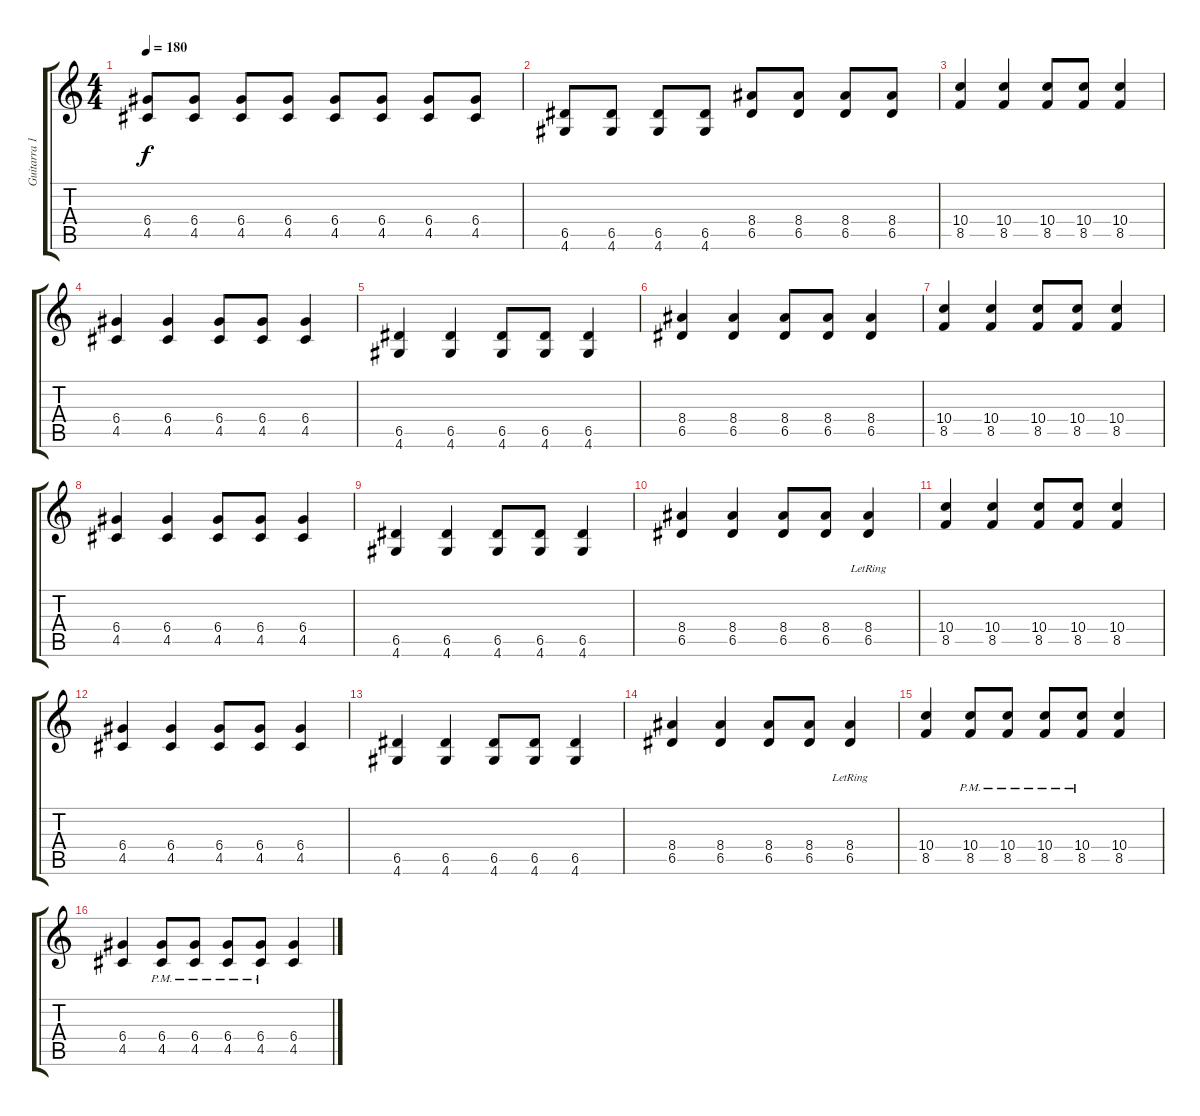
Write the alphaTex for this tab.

\track ("Guitarra 1" "Guitarra 1") {instrument distortionguitar}
\staff {score tabs}
\tuning (E4 B3 G3 D3 A2 E2) {hide}
\ts (4 4)
\tempo 180
\clef g2
\ks c
(6.4 4.5).8{dy f} (6.4 4.5).8 (6.4 4.5).8 (6.4 4.5).8 (6.4 4.5).8 (6.4 4.5).8 (6.4 4.5).8 (6.4 4.5).8 |
(6.5 4.6).8 (6.5 4.6).8 (6.5 4.6).8 (6.5 4.6).8 (8.4 6.5).8 (8.4 6.5).8 (8.4 6.5).8 (8.4 6.5).8 |
(10.4 8.5).4 (10.4 8.5).4 (10.4 8.5).8 (10.4 8.5).8 (10.4 8.5).4 |
(6.4 4.5).4 (6.4 4.5).4 (6.4 4.5).8 (6.4 4.5).8 (6.4 4.5).4 |
(6.5 4.6).4 (6.5 4.6).4 (6.5 4.6).8 (6.5 4.6).8 (6.5 4.6).4 |
(8.4 6.5).4 (8.4 6.5).4 (8.4 6.5).8 (8.4 6.5).8 (8.4 6.5).4 |
(10.4 8.5).4 (10.4 8.5).4 (10.4 8.5).8 (10.4 8.5).8 (10.4 8.5).4 |
(6.4 4.5).4 (6.4 4.5).4 (6.4 4.5).8 (6.4 4.5).8 (6.4 4.5).4 |
(6.5 4.6).4 (6.5 4.6).4 (6.5 4.6).8 (6.5 4.6).8 (6.5 4.6).4 |
(8.4 6.5).4 (8.4 6.5).4 (8.4 6.5).8 (8.4 6.5).8 (8.4{lr} 6.5{lr}).4 |
(10.4 8.5).4 (10.4 8.5).4 (10.4 8.5).8 (10.4 8.5).8 (10.4 8.5).4 |
(6.4 4.5).4 (6.4 4.5).4 (6.4 4.5).8 (6.4 4.5).8 (6.4 4.5).4 |
(6.5 4.6).4 (6.5 4.6).4 (6.5 4.6).8 (6.5 4.6).8 (6.5 4.6).4 |
(8.4 6.5).4 (8.4 6.5).4 (8.4 6.5).8 (8.4 6.5).8 (8.4{lr} 6.5{lr}).4 |
(10.4 8.5).4 (10.4{pm} 8.5{pm}).8 (10.4{pm} 8.5{pm}).8 (10.4{pm} 8.5{pm}).8 (10.4{pm} 8.5{pm}).8 (10.4 8.5).4 |
(6.4 4.5).4 (6.4{pm} 4.5{pm}).8 (6.4{pm} 4.5{pm}).8 (6.4{pm} 4.5{pm}).8 (6.4{pm} 4.5{pm}).8 (6.4 4.5).4
